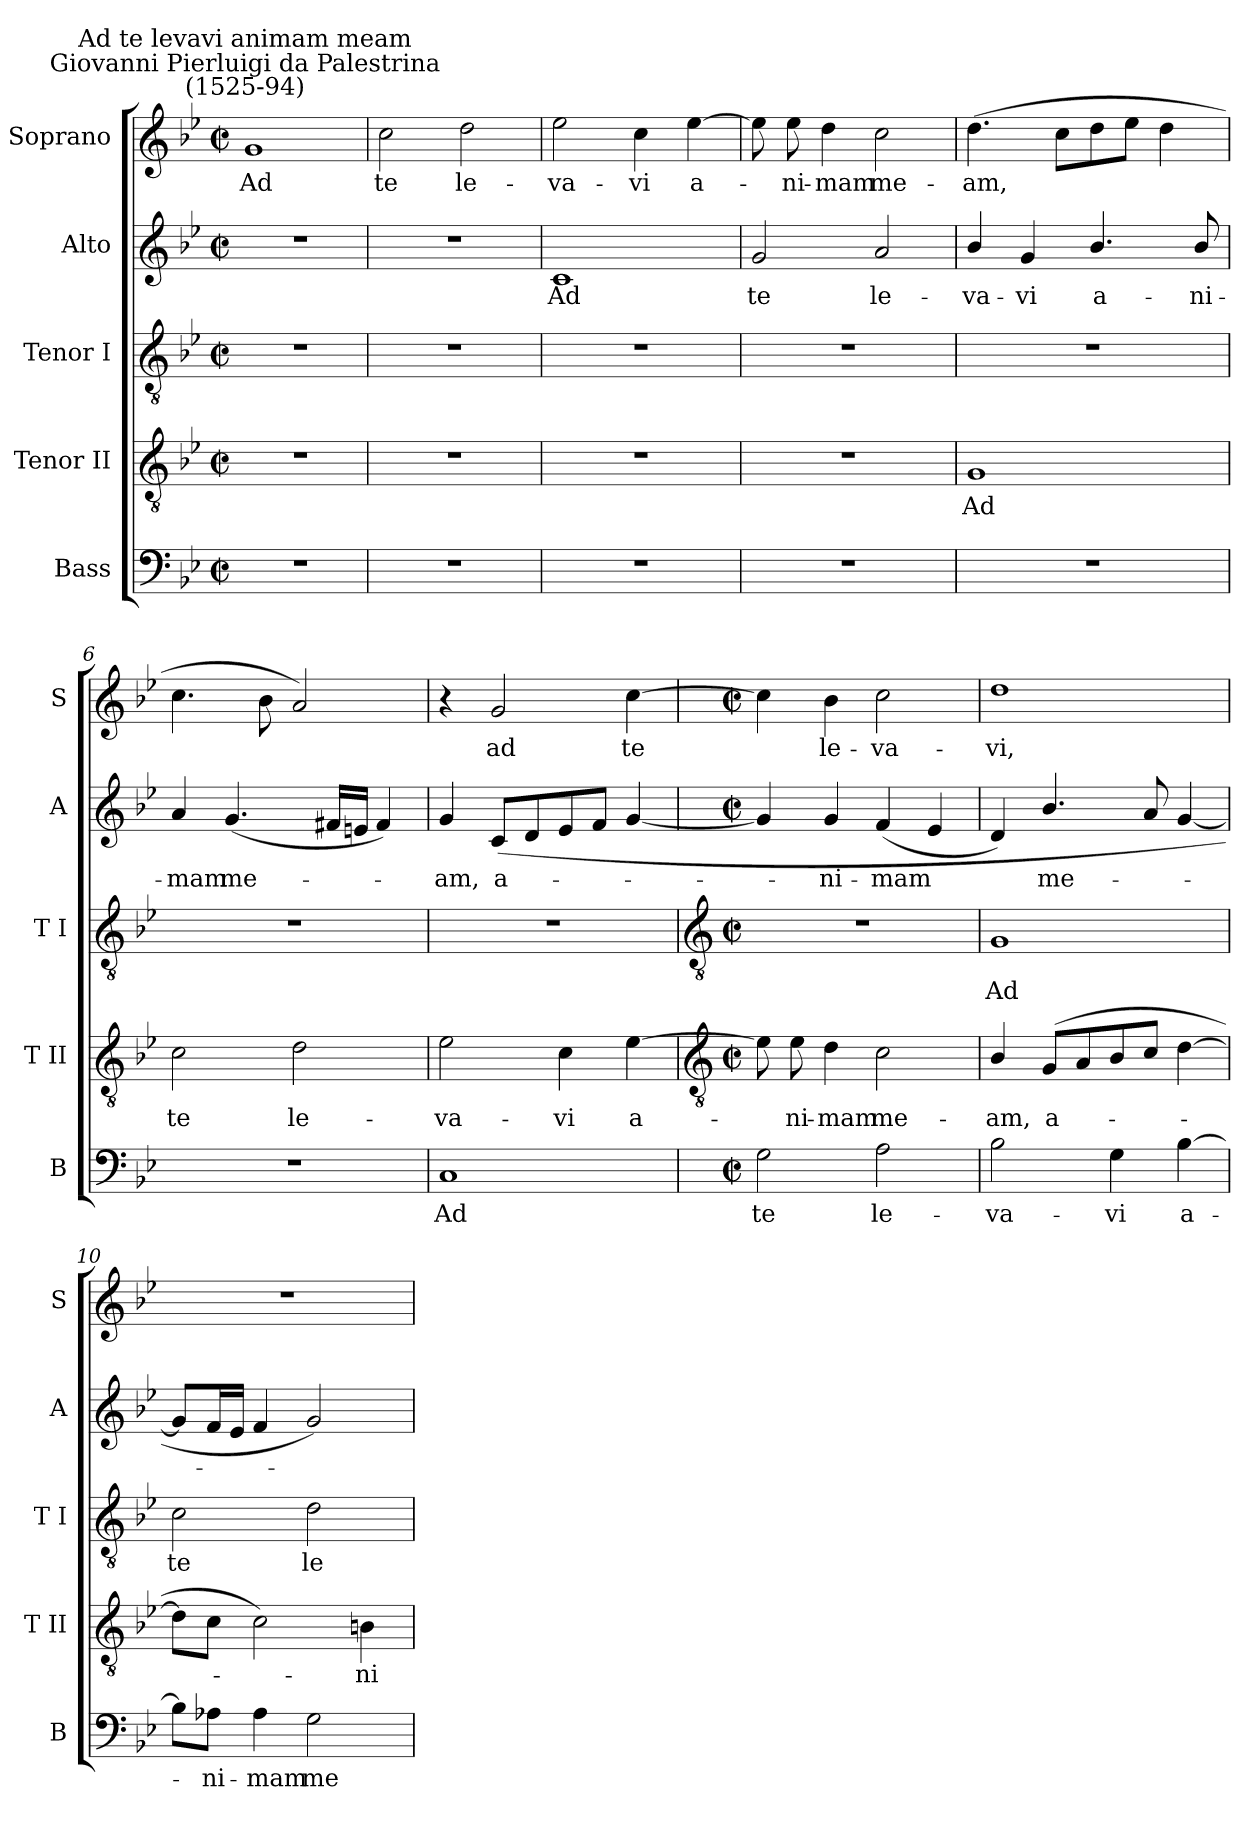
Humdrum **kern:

**kern	**text	**kern	**text	**kern	**text	**kern	**text	**kern	**text
*part5	*part5	*part4	*part4	*part3	*part3	*part2	*part2	*part1	*part1
*staff5	*staff5	*staff4	*staff4	*staff3	*staff3	*staff2	*staff2	*staff1	*staff1
*I"Bass	*	*I"Tenor II	*	*I"Tenor I	*	*I"Alto	*	*I"Soprano	*
*I'B	*	*I'T II	*	*I'T I	*	*I'A	*	*I'S	*
*clefF4	*	*clefGv2	*	*clefGv2	*	*clefG2	*	*clefG2	*
*k[b-e-]	*	*k[b-e-]	*	*k[b-e-]	*	*k[b-e-]	*	*k[b-e-]	*
*B-:	*	*B-:	*	*B-:	*	*B-:	*	*B-:	*
*M2/2	*	*M2/2	*	*M2/2	*	*M2/2	*	*M2/2	*
*met(c|)	*	*met(c|)	*	*met(c|)	*	*met(c|)	*	*met(c|)	*
=1	=1	=1	=1	=1	=1	=1	=1	=1	=1
!	!	!	!	!	!	!	!	!LO:TX:a:cj:t=Giovanni Pierluigi da Palestrina\n(1525-94)	!
!	!	!	!	!	!	!	!	!LO:TX:a:cj:t=Ad te levavi animam meam	!
!	!	!	!	!	!	!	!	!	!LO:LY:b
1r	.	1r	.	1r	.	1r	.	1g	Ad
=2	=2	=2	=2	=2	=2	=2	=2	=2	=2
!	!	!	!	!	!	!	!	!	!LO:LY:b
1r	.	1r	.	1r	.	1r	.	2cc	te
!	!	!	!	!	!	!	!	!	!LO:LY:b
.	.	.	.	.	.	.	.	2dd	le-
=3	=3	=3	=3	=3	=3	=3	=3	=3	=3
!	!	!	!	!	!	!	!LO:LY:b	!	!LO:LY:b
1r	.	1r	.	1r	.	1c	Ad	2ee-	-va-
!	!	!	!	!	!	!	!	!	!LO:LY:b
.	.	.	.	.	.	.	.	4cc	-vi
!	!	!	!	!	!	!	!	!	!LO:LY:b
.	.	.	.	.	.	.	.	[4ee-	a-
=4	=4	=4	=4	=4	=4	=4	=4	=4	=4
!	!	!	!	!	!	!	!LO:LY:b	!	!
1r	.	1r	.	1r	.	2g	te	8ee-]	.
!	!	!	!	!	!	!	!	!	!LO:LY:b
.	.	.	.	.	.	.	.	8ee-	ni-
!	!	!	!	!	!	!	!	!	!LO:LY:b
.	.	.	.	.	.	.	.	4dd	-mam
!	!	!	!	!	!	!	!LO:LY:b	!	!LO:LY:b
.	.	.	.	.	.	2a	le-	2cc	me-
=5	=5	=5	=5	=5	=5	=5	=5	=5	=5
!	!	!	!LO:LY:b	!	!	!	!LO:LY:b	!	!LO:LY:b
1r	.	1G	Ad	1r	.	4b-/	-va-	(>4.dd	-am,
!	!	!	!	!	!	!	!LO:LY:b	!	!
.	.	.	.	.	.	4g	-vi	.	.
.	.	.	.	.	.	.	.	8ccL	.
!	!	!	!	!	!	!	!LO:LY:b	!	!
.	.	.	.	.	.	4.b-/	a-	8dd	.
.	.	.	.	.	.	.	.	8ee-J	.
.	.	.	.	.	.	.	.	4dd	.
!	!	!	!	!	!	!	!LO:LY:b	!	!
.	.	.	.	.	.	8b-/	-ni-	.	.
=6	=6	=6	=6	=6	=6	=6	=6	=6	=6
!	!	!	!LO:LY:b	!	!	!	!LO:LY:b	!	!
1r	.	2c	te	1r	.	4a/	-mam	4.cc	.
!	!	!	!	!	!	!	!LO:LY:b	!	!
.	.	.	.	.	.	(<4.g	me-	.	.
.	.	.	.	.	.	.	.	8b-	.
!	!	!	!LO:LY:b	!	!	!	!	!	!
.	.	2d	le-	.	.	.	.	2a/)	.
.	.	.	.	.	.	16f#XLL	.	.	.
.	.	.	.	.	.	16enJJ	.	.	.
.	.	.	.	.	.	4f#)	.	.	.
=7	=7	=7	=7	=7	=7	=7	=7	=7	=7
!	!LO:LY:b	!	!LO:LY:b	!	!	!	!LO:LY:b	!	!
1C	Ad	2e-	-va-	1r	.	4g	am,	4r	.
!	!	!	!	!	!	!	!LO:LY:b	!	!LO:LY:b
.	.	.	.	.	.	(<8cL	a-	2g	ad
.	.	.	.	.	.	8d	.	.	.
!	!	!	!LO:LY:b	!	!	!	!	!	!
.	.	4c	-vi	.	.	8e-	.	.	.
.	.	.	.	.	.	8fJ	.	.	.
!	!	!	!LO:LY:b	!	!	!	!	!	!LO:LY:b
.	.	[4e-	a-	.	.	[4g	.	[4cc	te
!!LO:LB:g=z
=8	=8	=8	=8	=8	=8	=8	=8	=8	=8
*	*	*clefGv2	*	*clefGv2	*	*	*	*	*
*M2/2	*	*M2/2	*	*M2/2	*	*M2/2	*	*M2/2	*
*met(c|)	*	*met(c|)	*	*met(c|)	*	*met(c|)	*	*met(c|)	*
!	!LO:LY:b	!	!	!	!	!	!	!	!
2G	te	8e-]	.	1r	.	4g]	.	4cc]	.
!	!	!	!LO:LY:b	!	!	!	!	!	!
.	.	8e-	ni-	.	.	.	.	.	.
!	!	!	!LO:LY:b	!	!	!	!LO:LY:b	!	!LO:LY:b
.	.	4d	-mam	.	.	4g	ni-	4b-	le-
!	!LO:LY:b	!	!LO:LY:b	!	!	!	!LO:LY:b	!	!LO:LY:b
2A	le-	2c	me-	.	.	(<4f	-mam	2cc	-va-
.	.	.	.	.	.	4e-	.	.	.
=9	=9	=9	=9	=9	=9	=9	=9	=9	=9
!	!LO:LY:b	!	!LO:LY:b	!	!LO:LY:b	!	!	!	!LO:LY:b
2B-	-va-	4B-/	-am,	1G	Ad	4d)	.	1dd	-vi,
!	!	!	!LO:LY:b	!	!	!	!LO:LY:b	!	!
.	.	(<8GL	a-	.	.	4.b-/	me-	.	.
.	.	8A	.	.	.	.	.	.	.
!	!LO:LY:b	!	!	!	!	!	!	!	!
4G	-vi	8B-	.	.	.	.	.	.	.
.	.	8cJ	.	.	.	8a/	.	.	.
!	!LO:LY:b	!	!	!	!	!	!	!	!
[4B-	a-	[4d	.	.	.	[4g	.	.	.
=10	=10	=10	=10	=10	=10	=10	=10	=10	=10
!	!	!	!	!	!LO:LY:b	!	!	!	!
8B-\L]	.	8dL]	.	2c	te	8gL]	.	1r	.
!	!LO:LY:b	!	!	!	!	!	!	!	!
8A-X\J	ni-	8cJ	.	.	.	16fL	.	.	.
.	.	.	.	.	.	16e-JJ	.	.	.
!	!LO:LY:b	!	!	!	!	!	!	!	!
4A-	-mam	2c)	.	.	.	4f	.	.	.
!	!LO:LY:b	!	!	!	!LO:LY:b	!	!	!	!
2G	me-	.	.	2d	le-	2g)	.	.	.
!	!	!	!LO:LY:b	!	!	!	!	!	!
.	.	4Bn	ni-	.	.	.	.	.	.
=	=	=	=	=	=	=	=	=	=
*-	*-	*-	*-	*-	*-	*-	*-	*-	*-
